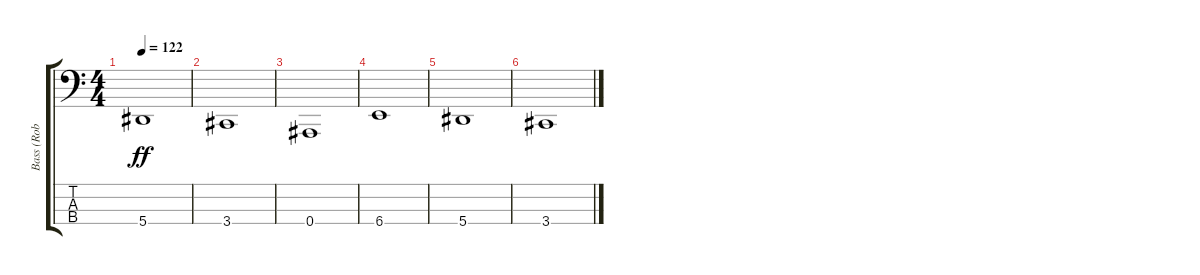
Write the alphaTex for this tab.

\track ("Bass (Rob Garcia)" "Bass (Rob ") {instrument slapbass2}
\staff {score tabs}
\tuning (Eb2 Bb1 F1 Bb0) {hide}
\ts (4 4)
\tempo 122
\clef f4
\ks c
5.4.1{dy ff} |
3.4.1 |
0.4.1 |
6.4.1 |
5.4.1 |
3.4.1
